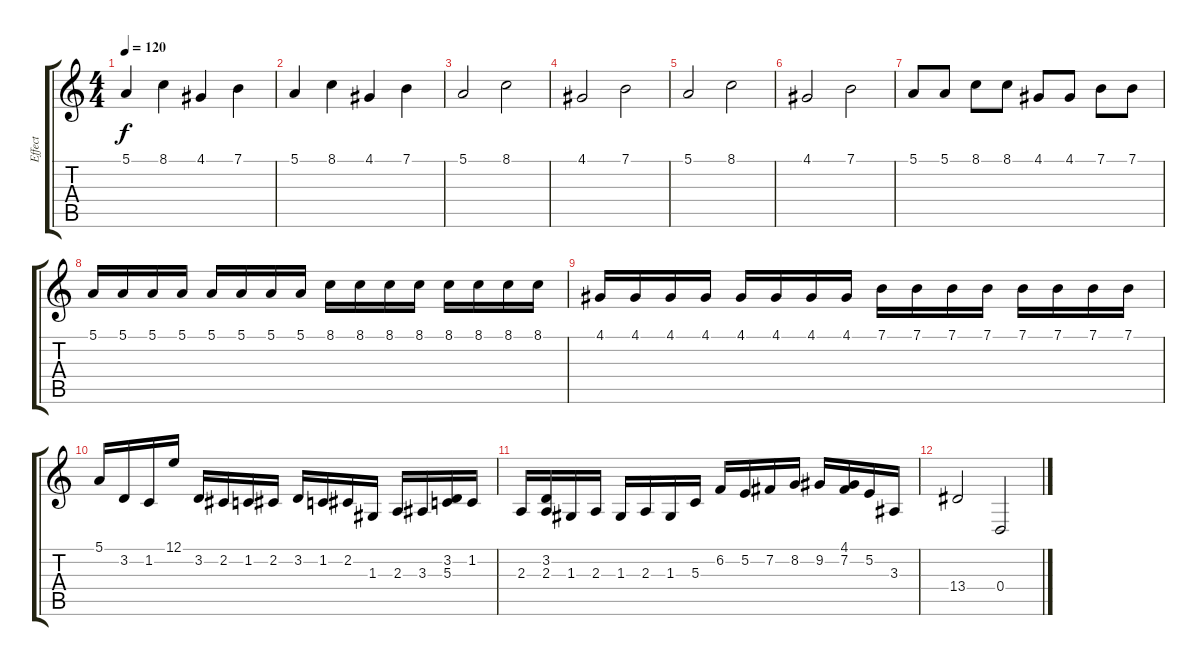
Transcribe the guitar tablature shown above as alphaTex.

\track ("Effect" "Effect") {instrument fx2soundtrack}
\staff {score tabs}
\tuning (E4 B3 G3 D3 A2 E2) {hide}
\ts (4 4)
\tempo 120
\clef g2
\ks c
5.1.4{dy f} 8.1.4 4.1.4 7.1.4 |
5.1.4 8.1.4 4.1.4 7.1.4 |
5.1.2 8.1.2 |
4.1.2 7.1.2 |
5.1.2 8.1.2 |
4.1.2 7.1.2 |
5.1.8 5.1.8 8.1.8 8.1.8 4.1.8 4.1.8 7.1.8 7.1.8 |
5.1.16 5.1.16 5.1.16 5.1.16 5.1.16 5.1.16 5.1.16 5.1.16 8.1.16 8.1.16 8.1.16 8.1.16 8.1.16 8.1.16 8.1.16 8.1.16 |
4.1.16 4.1.16 4.1.16 4.1.16 4.1.16 4.1.16 4.1.16 4.1.16 7.1.16 7.1.16 7.1.16 7.1.16 7.1.16 7.1.16 7.1.16 7.1.16 |
5.1.16 3.2.16 1.2.16 12.1.16 3.2.16 2.2.16 1.2.16 2.2.16 3.2.16 1.2.16 2.2.16 1.3.16 2.3.16 3.3.16 (3.2 5.3).16 1.2.16 |
2.3.16 (3.2 2.3).16 1.3.16 2.3.16 1.3.16 2.3.16 1.3.16 5.3.16 6.2.16 5.2.16 7.2.16 8.2.16 9.2.16 (4.1 7.2).16 5.2.16 3.3.16 |
13.4.2 0.4.2
